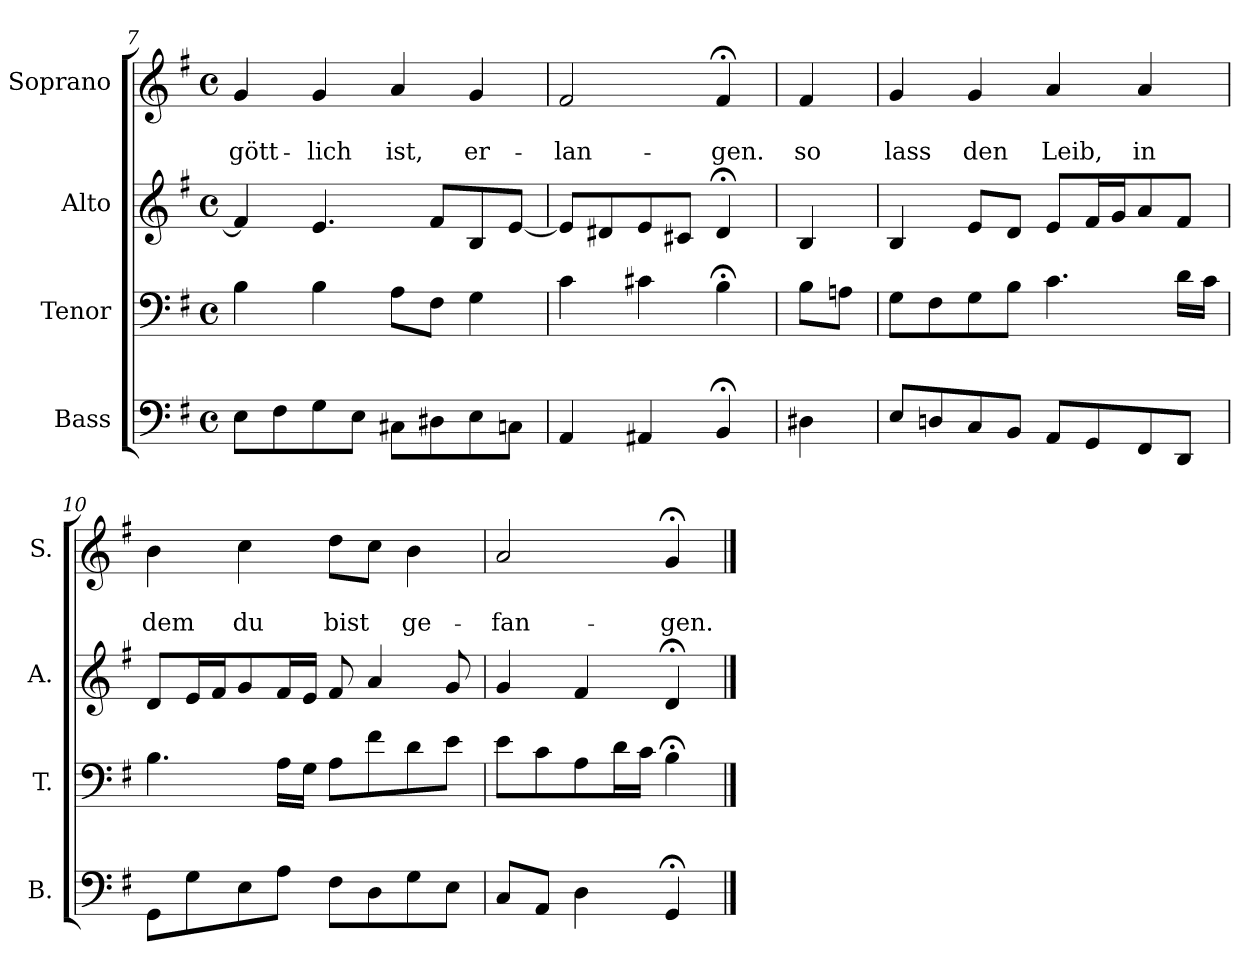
**kern	**kern	**kern	**kern	**text	**text
*part4	*part3	*part2	*part1	*part1	*part1
*staff4	*staff3	*staff2	*staff1	*staff1	*staff1
*I"Bass	*I"Tenor	*I"Alto	*I"Soprano	*	*
*I'B.	*I'T.	*I'A.	*I'S.	*	*
*clefF4	*clefF4	*clefG2	*clefG2	*	*
*k[f#]	*k[f#]	*k[f#]	*k[f#]	*	*
*G:	*G:	*G:	*G:	*	*
*M4/4	*M4/4	*M4/4	*M4/4	*	*
*met(c)	*met(c)	*met(c)	*met(c)	*	*
=7	=7	=7	=7	=7	=7
8E\L	4B\	4f#/]	4g/	.	gött-
8F#\	.	.	.	.	.
8G\	4B\	4.e/	4g/	.	-lich
8E\J	.	.	.	.	.
8C#X\L	8A\L	.	4a/	.	ist,
8D#X\	8F#\J	8f#/L	.	.	.
8E\	4G\	8B/	4g/	.	er-
8Cn\J	.	[8e/J	.	.	.
=8	=8	=8	=8	=8	=8
4AA/	4c\	8e/L]	2f#/	.	-lan-
.	.	8d#X/	.	.	.
4AA#X/	4c#X\	8e/	.	.	.
.	.	8c#X/J	.	.	.
4BB;</	4B;<\	4d#;</	4f#;</	.	-gen.
!!LO:PB:g=z
=8a	=8a	=8a	=8a	=8a	=8a
4D#X\	8B\L	4B/	4f#/	.	so
.	8An\J	.	.	.	.
=9	=9	=9	=9	=9	=9
8E/L	8G\L	4B/	4g/	.	lass
8Dn/	8F#\	.	.	.	.
8C/	8G\	8e/L	4g/	.	den
8BB/J	8B\J	8d/J	.	.	.
8AA/L	4.c\	8e/L	4a/	.	Leib,
8GG/	.	16f#/L	.	.	.
.	.	16g/J	.	.	.
8FF#/	.	8a/	4a/	.	in
8DD/J	16d\LL	8f#/J	.	.	.
.	16c\JJ	.	.	.	.
=10	=10	=10	=10	=10	=10
8GG\L	4.B\	8d/L	4b\	.	dem
8G\	.	16e/L	.	.	.
.	.	16f#/J	.	.	.
8E\	.	8g/	4cc\	.	du
8A\J	16A\LL	16f#/L	.	.	.
.	16G\JJ	16e/JJ	.	.	.
8F#\L	8A\L	8f#/	8dd\L	.	bist
8D\	8f#\	4a/	8cc\J	.	.
8G\	8d\	.	4b\	.	ge-
8E\J	8e\J	8g/	.	.	.
=11	=11	=11	=11	=11	=11
8C/L	8e\L	4g/	2a/	.	-fan-
8AA/J	8c\	.	.	.	.
4D\	8A\	4f#/	.	.	.
.	16d\L	.	.	.	.
.	16c\JJ	.	.	.	.
4GG;</	4B;<\	4d;</	4g;</	.	-gen.
==	==	==	==	==	==
*-	*-	*-	*-	*-	*-
